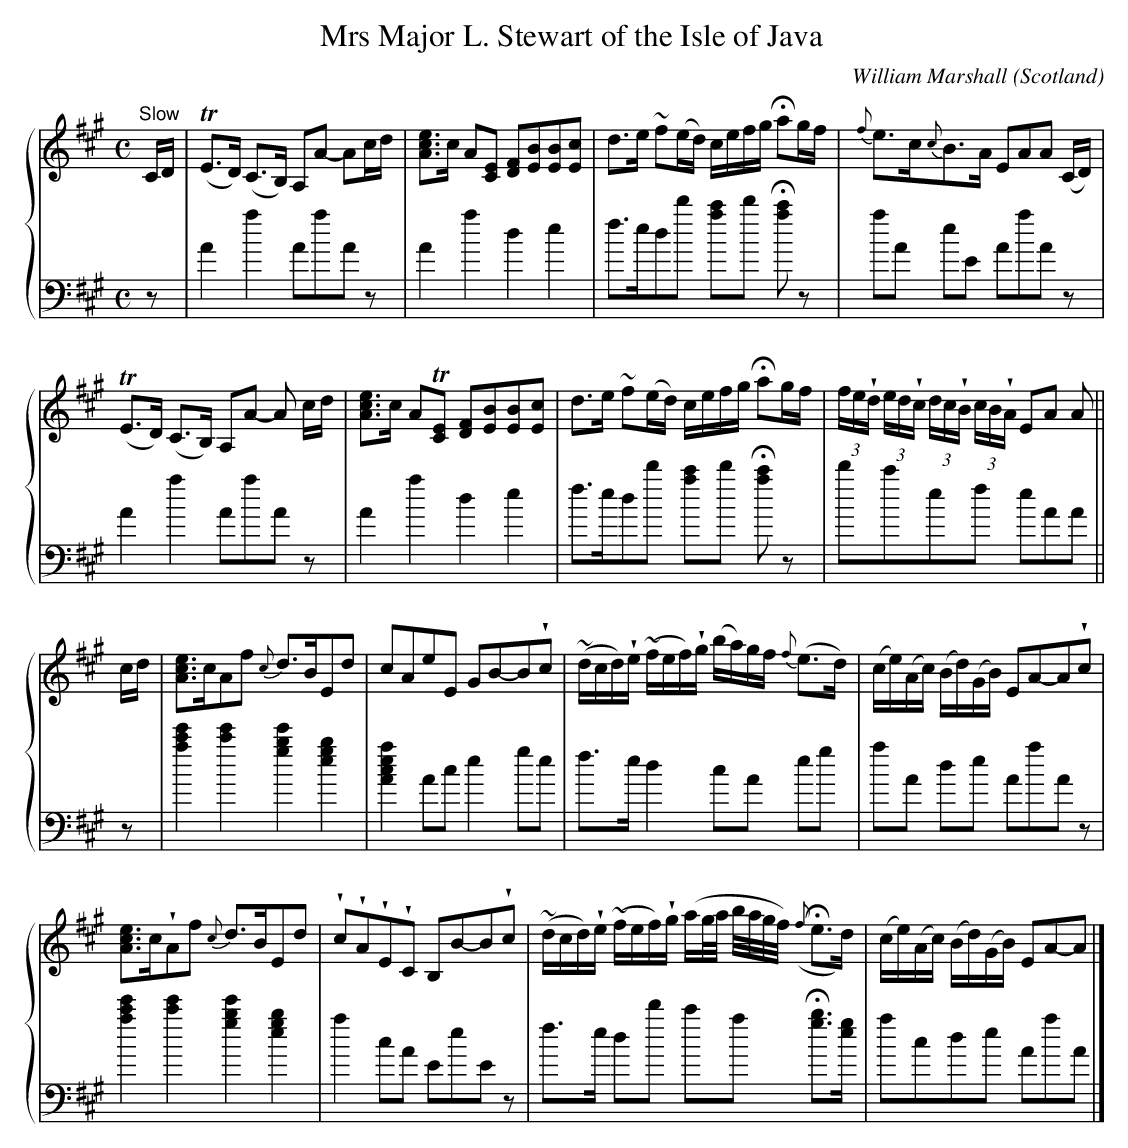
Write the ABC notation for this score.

X:1
T:Mrs Major L. Stewart of the Isle of Java
C:William Marshall
L:1/8
M:C
O:Scotland
K:A
%%staves {1 2}
V:1
"^Slow"
C/D/ | \
(!trill!E>D) (C>B,) A,A- Ac/d/ | [Ace]>c A[CE] [DF][EB][EB][Ec] | \
d>e ~f(e/d/) c/e/f/g/ !fermata!ag/f/ | {f}e>c{c}B>A EAA (C/D/) |
(!trill!E>D) (C>B,) A,A- A c/d/ | [Ace]>c A!trill![CE] [DF][EB][EB][Ec] | \
d>e ~f(e/d/) c/e/f/g/ !fermata!ag/f/ | (3f/e/!wedge!d/ (3e/d/!wedge!c/ (3d/c/!wedge!B/ (3c/B/!wedge!A/ EA A ||
c/d/ | \
[Ace]>cAf {c}d>BEd | cAeE GB-B!wedge!c | \
(~d/c/d/)!wedge!e/ (~f/e/f/)!wedge!g/ (b/a/)g/f/ {f}(e>d) | (c/e/)(A/c/) (B/d/)(G/B/) EA-A!wedge!c |
[Ace]>c!wedge!Af {c}d>BEd | !wedge!c!wedge!A!wedge!E!wedge!C B,B-B!wedge!c | \
(~d/c/d/)!wedge!e/ (~f/e/f/)!wedge!g/ (a/g//a// b//a//g//f//) ({f}!fermata!e>d) | (c/e/)(A/c/) (B/d/)(G/B/) EA-A |]
V:2 clef=bass
z | \
A2a2AaAz | A2a2d2e2 | f>edd' [ac']d' !fermata![ac']z | aA eE AaAz  | \
A2a2AaAz | A2a2d2e2 | f>edd' [ac']d' !fermata![ac']z | d'c'ef eAA || \
z | \
[ac'e']2 [c'e']2 [gbe']2 [egb]2 | [Acea]2 Ac e2 ge | f>e d2 cA eg | aA de AaAz | \
[ac'e']2 [c'e']2 [gbe']2 [egb]2 | a2 cA EeEz | f>e dd' c'a !fermata![gb]>[eg] | acde AaA |]
